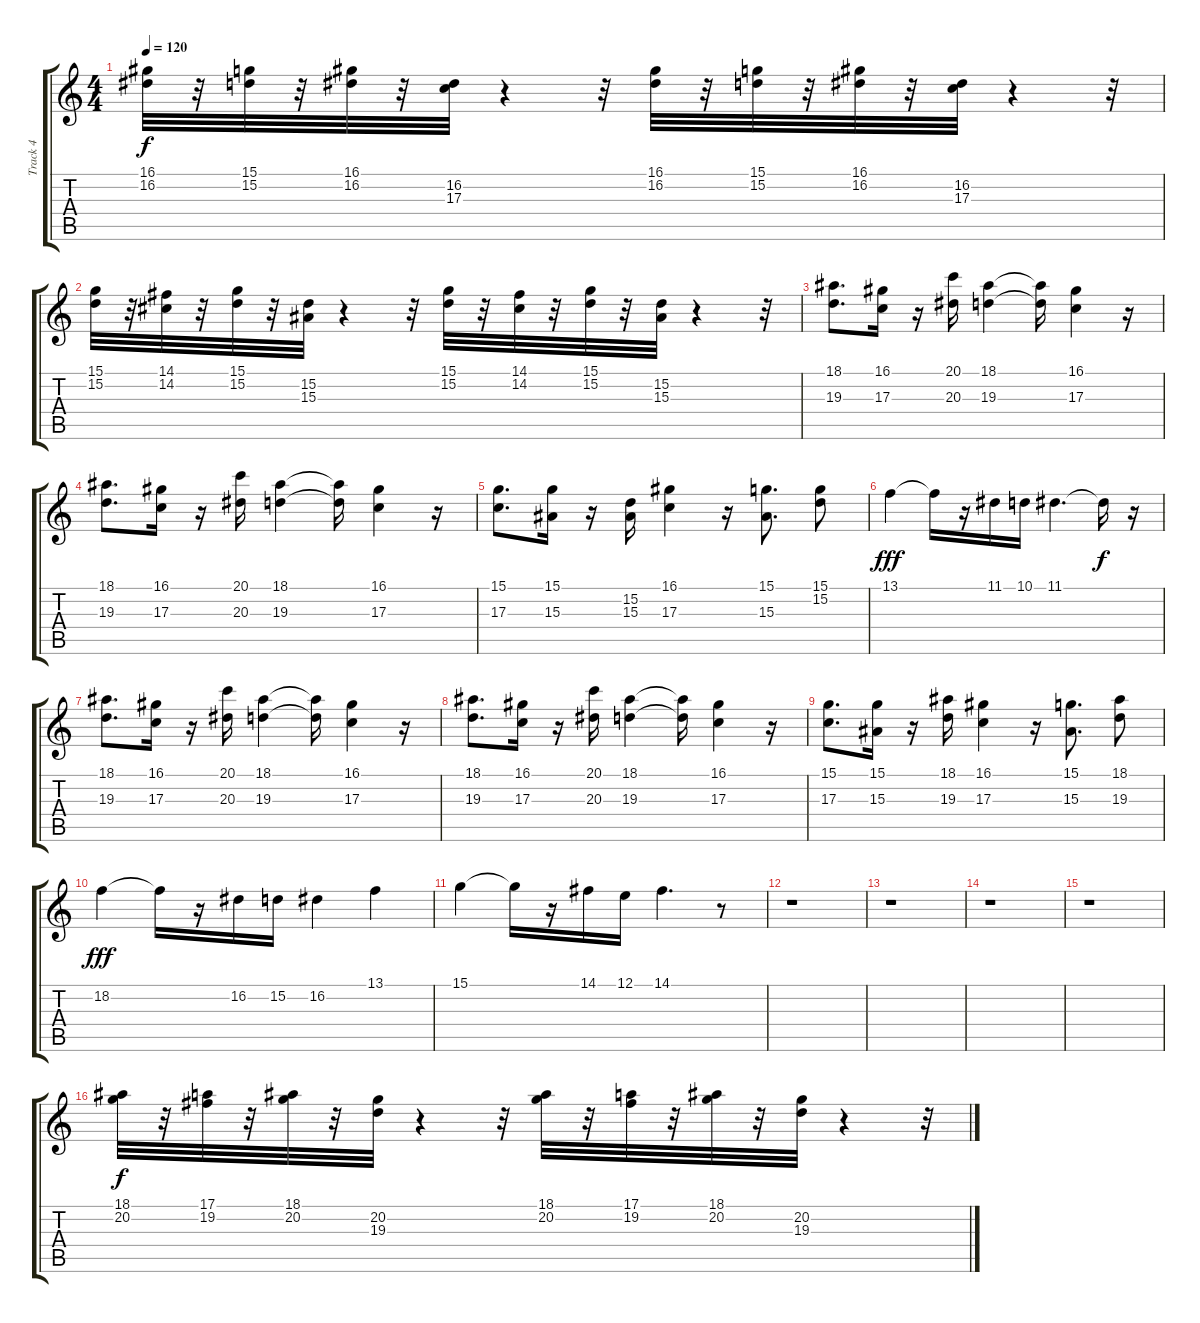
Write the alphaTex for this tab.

\track ("Track 4" "Track 4") {instrument oboe}
\staff {score tabs}
\tuning (E4 B3 G3 D3 A2 E2) {hide}
\ts (4 4)
\tempo 120
\clef g2
\ks c
(16.1 16.2).32{dy f} r.32 (15.1 15.2).32 r.32 (16.1 16.2).32 r.32 (16.2 17.3).32 r.4 r.32 (16.1 16.2).32 r.32 (15.1 15.2).32 r.32 (16.1 16.2).32 r.32 (16.2 17.3).32 r.4 r.32 |
(15.1 15.2).32 r.32 (14.1 14.2).32 r.32 (15.1 15.2).32 r.32 (15.2 15.3).32 r.4 r.32 (15.1 15.2).32 r.32 (14.1 14.2).32 r.32 (15.1 15.2).32 r.32 (15.2 15.3).32 r.4 r.32 |
(18.1 19.3).8{d} (16.1 17.3).16 r.16 (20.1 20.3).16 (18.1 19.3).4 (18.1{t} 19.3{t}).16 (16.1 17.3).4 r.16 |
(18.1 19.3).8{d} (16.1 17.3).16 r.16 (20.1 20.3).16 (18.1 19.3).4 (18.1{t} 19.3{t}).16 (16.1 17.3).4 r.16 |
(15.1 17.3).8{d} (15.1 15.3).16 r.16 (15.2 15.3).16 (16.1 17.3).4 r.16 (15.1 15.3).8{d} (15.1 15.2).8 |
13.1.4{dy fff} 13.1{t}.16 r.16 11.1.16 10.1.16 11.1.4{d} 11.1{t}.16{dy f} r.16 |
(18.1 19.3).8{d} (16.1 17.3).16 r.16 (20.1 20.3).16 (18.1 19.3).4 (18.1{t} 19.3{t}).16 (16.1 17.3).4 r.16 |
(18.1 19.3).8{d} (16.1 17.3).16 r.16 (20.1 20.3).16 (18.1 19.3).4 (18.1{t} 19.3{t}).16 (16.1 17.3).4 r.16 |
(15.1 17.3).8{d} (15.1 15.3).16 r.16 (18.1 19.3).16 (16.1 17.3).4 r.16 (15.1 15.3).8{d} (18.1 19.3).8 |
18.2.4{dy fff} 18.2{t}.16 r.16 16.2.16 15.2.16 16.2.4 13.1.4 |
15.1.4 15.1{t}.16 r.16 14.1.16 12.1.16 14.1.4{d} r.8 |
r.1 |
r.1 |
r.1 |
r.1 |
(18.1 20.2).32{dy f} r.32 (17.1 19.2).32 r.32 (18.1 20.2).32 r.32 (20.2 19.3).32 r.4 r.32 (18.1 20.2).32 r.32 (17.1 19.2).32 r.32 (18.1 20.2).32 r.32 (20.2 19.3).32 r.4 r.32
